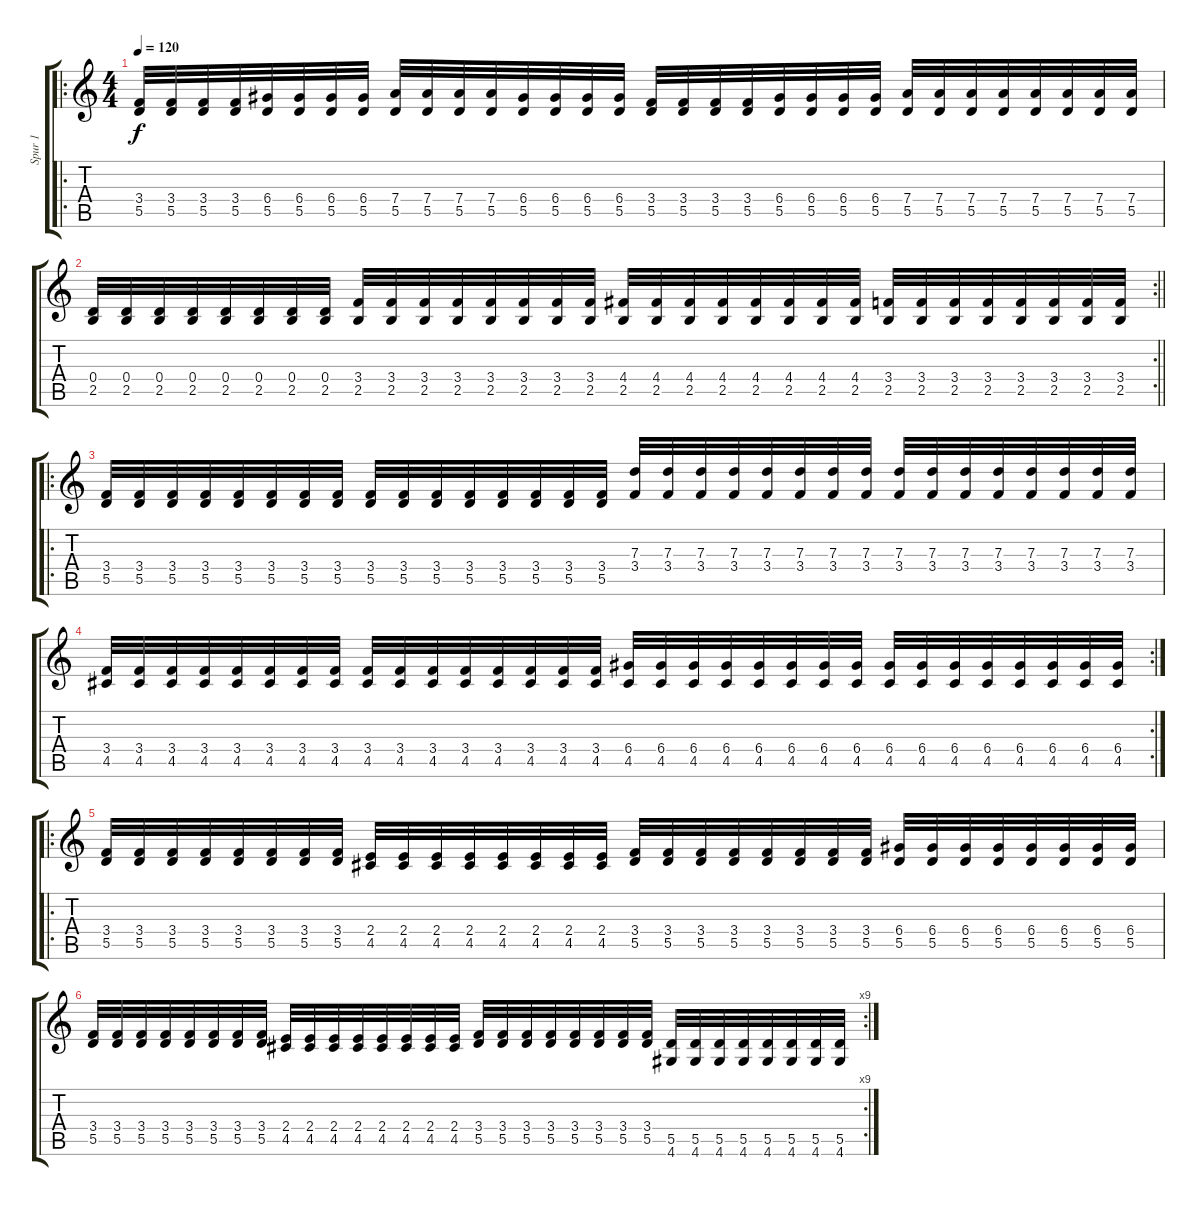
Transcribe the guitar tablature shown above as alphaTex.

\track ("Spur 1" "Spur 1") {instrument overdrivenguitar}
\staff {score tabs}
\tuning (E4 B3 G3 D3 A2 E2) {hide}
\ro
\ts (4 4)
\tempo 120
\clef g2
\ks c
(3.4 5.5).32{dy f} (3.4 5.5).32 (3.4 5.5).32 (3.4 5.5).32 (6.4 5.5).32 (6.4 5.5).32 (6.4 5.5).32 (6.4 5.5).32 (7.4 5.5).32 (7.4 5.5).32 (7.4 5.5).32 (7.4 5.5).32 (6.4 5.5).32 (6.4 5.5).32 (6.4 5.5).32 (6.4 5.5).32 (3.4 5.5).32 (3.4 5.5).32 (3.4 5.5).32 (3.4 5.5).32 (6.4 5.5).32 (6.4 5.5).32 (6.4 5.5).32 (6.4 5.5).32 (7.4 5.5).32 (7.4 5.5).32 (7.4 5.5).32 (7.4 5.5).32 (7.4 5.5).32 (7.4 5.5).32 (7.4 5.5).32 (7.4 5.5).32 |
\rc 2
\barLineRight lightlight
(0.4 2.5).32 (0.4 2.5).32 (0.4 2.5).32 (0.4 2.5).32 (0.4 2.5).32 (0.4 2.5).32 (0.4 2.5).32 (0.4 2.5).32 (3.4 2.5).32 (3.4 2.5).32 (3.4 2.5).32 (3.4 2.5).32 (3.4 2.5).32 (3.4 2.5).32 (3.4 2.5).32 (3.4 2.5).32 (4.4 2.5).32 (4.4 2.5).32 (4.4 2.5).32 (4.4 2.5).32 (4.4 2.5).32 (4.4 2.5).32 (4.4 2.5).32 (4.4 2.5).32 (3.4 2.5).32 (3.4 2.5).32 (3.4 2.5).32 (3.4 2.5).32 (3.4 2.5).32 (3.4 2.5).32 (3.4 2.5).32 (3.4 2.5).32 |
\ro
(3.4 5.5).32 (3.4 5.5).32 (3.4 5.5).32 (3.4 5.5).32 (3.4 5.5).32 (3.4 5.5).32 (3.4 5.5).32 (3.4 5.5).32 (3.4 5.5).32 (3.4 5.5).32 (3.4 5.5).32 (3.4 5.5).32 (3.4 5.5).32 (3.4 5.5).32 (3.4 5.5).32 (3.4 5.5).32 (7.3 3.4).32 (7.3 3.4).32 (7.3 3.4).32 (7.3 3.4).32 (7.3 3.4).32 (7.3 3.4).32 (7.3 3.4).32 (7.3 3.4).32 (7.3 3.4).32 (7.3 3.4).32 (7.3 3.4).32 (7.3 3.4).32 (7.3 3.4).32 (7.3 3.4).32 (7.3 3.4).32 (7.3 3.4).32 |
\rc 2
(3.4 4.5).32 (3.4 4.5).32 (3.4 4.5).32 (3.4 4.5).32 (3.4 4.5).32 (3.4 4.5).32 (3.4 4.5).32 (3.4 4.5).32 (3.4 4.5).32 (3.4 4.5).32 (3.4 4.5).32 (3.4 4.5).32 (3.4 4.5).32 (3.4 4.5).32 (3.4 4.5).32 (3.4 4.5).32 (6.4 4.5).32 (6.4 4.5).32 (6.4 4.5).32 (6.4 4.5).32 (6.4 4.5).32 (6.4 4.5).32 (6.4 4.5).32 (6.4 4.5).32 (6.4 4.5).32 (6.4 4.5).32 (6.4 4.5).32 (6.4 4.5).32 (6.4 4.5).32 (6.4 4.5).32 (6.4 4.5).32 (6.4 4.5).32 |
\ro
(3.4 5.5).32 (3.4 5.5).32 (3.4 5.5).32 (3.4 5.5).32 (3.4 5.5).32 (3.4 5.5).32 (3.4 5.5).32 (3.4 5.5).32 (2.4 4.5).32 (2.4 4.5).32 (2.4 4.5).32 (2.4 4.5).32 (2.4 4.5).32 (2.4 4.5).32 (2.4 4.5).32 (2.4 4.5).32 (3.4 5.5).32 (3.4 5.5).32 (3.4 5.5).32 (3.4 5.5).32 (3.4 5.5).32 (3.4 5.5).32 (3.4 5.5).32 (3.4 5.5).32 (6.4 5.5).32 (6.4 5.5).32 (6.4 5.5).32 (6.4 5.5).32 (6.4 5.5).32 (6.4 5.5).32 (6.4 5.5).32 (6.4 5.5).32 |
\rc 9
(3.4 5.5).32 (3.4 5.5).32 (3.4 5.5).32 (3.4 5.5).32 (3.4 5.5).32 (3.4 5.5).32 (3.4 5.5).32 (3.4 5.5).32 (2.4 4.5).32 (2.4 4.5).32 (2.4 4.5).32 (2.4 4.5).32 (2.4 4.5).32 (2.4 4.5).32 (2.4 4.5).32 (2.4 4.5).32 (3.4 5.5).32 (3.4 5.5).32 (3.4 5.5).32 (3.4 5.5).32 (3.4 5.5).32 (3.4 5.5).32 (3.4 5.5).32 (3.4 5.5).32 (5.5 4.6).32 (5.5 4.6).32 (5.5 4.6).32 (5.5 4.6).32 (5.5 4.6).32 (5.5 4.6).32 (5.5 4.6).32 (5.5 4.6).32
